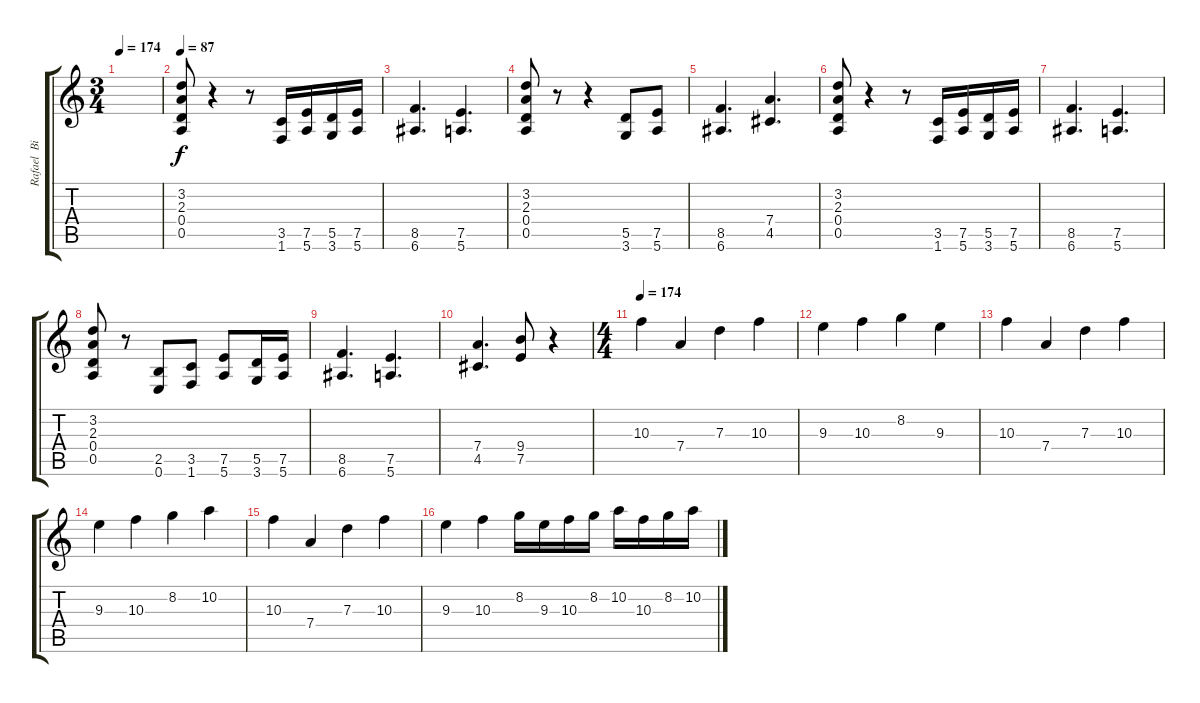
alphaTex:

\track ("Rafael  Bittencourt" "Rafael  Bi") {instrument distortionguitar}
\staff {score tabs}
\tuning (E4 B3 G3 D3 A2 E2) {hide}
\ts (3 4)
\tempo 174
\clef g2
\ks c
|
\tempo 87
(3.2 2.3 0.4 0.5).8 r.4 r.8 (3.5 1.6).16 (7.5 5.6).16 (5.5 3.6).16 (7.5 5.6).16 |
(8.5 6.6).4{d} (7.5 5.6).4{d} |
(3.2 2.3 0.4 0.5).8 r.8 r.4 (5.5 3.6).8 (7.5 5.6).8 |
(8.5 6.6).4{d} (7.4 4.5).4{d} |
(3.2 2.3 0.4 0.5).8 r.4 r.8 (3.5 1.6).16 (7.5 5.6).16 (5.5 3.6).16 (7.5 5.6).16 |
(8.5 6.6).4{d} (7.5 5.6).4{d} |
(3.2 2.3 0.4 0.5).8 r.8 (2.5 0.6).8 (3.5 1.6).8 (7.5 5.6).8 (5.5 3.6).16 (7.5 5.6).16 |
(8.5 6.6).4{d} (7.5 5.6).4{d} |
(7.4 4.5).4{d} (9.4 7.5).8 r.4 |
\ts (4 4)
\tempo 174
10.3.4 7.4.4 7.3.4 10.3.4 |
9.3.4 10.3.4 8.2.4 9.3.4 |
10.3.4 7.4.4 7.3.4 10.3.4 |
9.3.4 10.3.4 8.2.4 10.2.4 |
10.3.4 7.4.4 7.3.4 10.3.4 |
9.3.4 10.3.4 8.2.16 9.3.16 10.3.16 8.2.16 10.2.16 10.3.16 8.2.16 10.2.16
